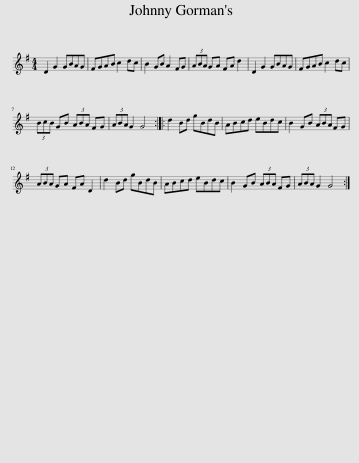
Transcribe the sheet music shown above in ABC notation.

X:1
L:1/8
M:4/4
I:linebreak $
K:G
V:1 treble
V:1
 D2 G2 GBAG | FGAB c2 dc | B2 GB A2 FG | (3ABA GA FA d2 | D2 G2 GBAG | %5
 FGAB c2 dc |$ (3BcB GB (3ABA FG | (3ABA G2 G4 :: d2 Bd gBdB | ABcd eBdc | %10
 B2 GB (3ABA FG |$ (3ABA GA FA D2 | d2 Bd gBdB | ABcd eBdc | B2 GB (3ABA FG | %15
 (3ABA G2 G4 :| %16
